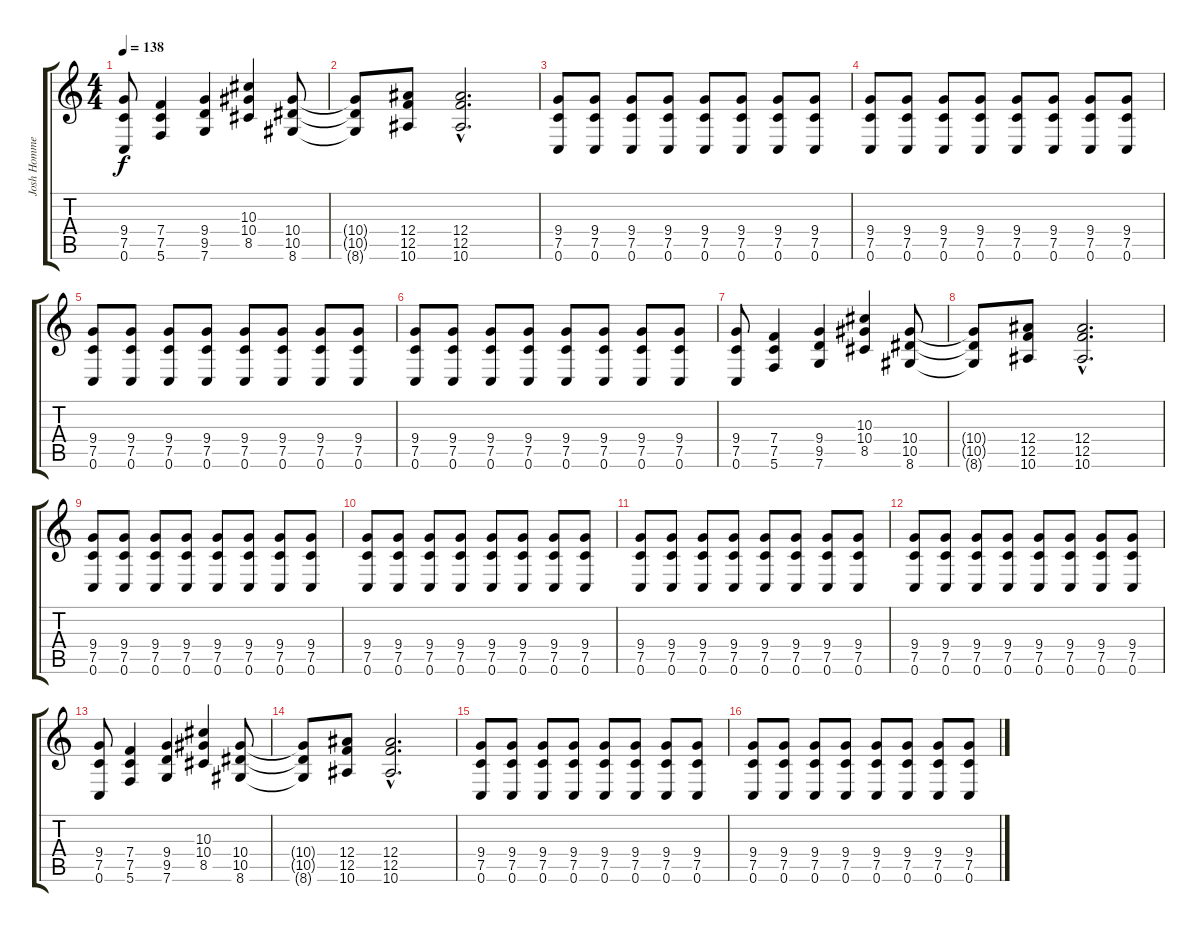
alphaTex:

\track ("Josh Homme" "Josh Homme") {instrument distortionguitar}
\staff {score tabs}
\tuning (C4 G3 Eb3 Bb2 F2 C2) {hide}
\ts (4 4)
\tempo 138
\clef g2
\ks c
(9.4 7.5 0.6).8{dy f} (7.4 7.5 5.6).4 (9.4 9.5 7.6).4 (10.3 10.4 8.5).4 (10.4 10.5 8.6).8 |
(10.4{t} 10.5{t} 8.6{t}).8 (12.4 12.5 10.6).8 (12.4{hac} 12.5{hac} 10.6{hac}).2{d} |
(9.4 7.5 0.6).8 (9.4 7.5 0.6).8 (9.4 7.5 0.6).8 (9.4 7.5 0.6).8 (9.4 7.5 0.6).8 (9.4 7.5 0.6).8 (9.4 7.5 0.6).8 (9.4 7.5 0.6).8 |
(9.4 7.5 0.6).8 (9.4 7.5 0.6).8 (9.4 7.5 0.6).8 (9.4 7.5 0.6).8 (9.4 7.5 0.6).8 (9.4 7.5 0.6).8 (9.4 7.5 0.6).8 (9.4 7.5 0.6).8 |
(9.4 7.5 0.6).8 (9.4 7.5 0.6).8 (9.4 7.5 0.6).8 (9.4 7.5 0.6).8 (9.4 7.5 0.6).8 (9.4 7.5 0.6).8 (9.4 7.5 0.6).8 (9.4 7.5 0.6).8 |
(9.4 7.5 0.6).8 (9.4 7.5 0.6).8 (9.4 7.5 0.6).8 (9.4 7.5 0.6).8 (9.4 7.5 0.6).8 (9.4 7.5 0.6).8 (9.4 7.5 0.6).8 (9.4 7.5 0.6).8 |
(9.4 7.5 0.6).8 (7.4 7.5 5.6).4 (9.4 9.5 7.6).4 (10.3 10.4 8.5).4 (10.4 10.5 8.6).8 |
(10.4{t} 10.5{t} 8.6{t}).8 (12.4 12.5 10.6).8 (12.4{hac} 12.5{hac} 10.6{hac}).2{d} |
(9.4 7.5 0.6).8 (9.4 7.5 0.6).8 (9.4 7.5 0.6).8 (9.4 7.5 0.6).8 (9.4 7.5 0.6).8 (9.4 7.5 0.6).8 (9.4 7.5 0.6).8 (9.4 7.5 0.6).8 |
(9.4 7.5 0.6).8 (9.4 7.5 0.6).8 (9.4 7.5 0.6).8 (9.4 7.5 0.6).8 (9.4 7.5 0.6).8 (9.4 7.5 0.6).8 (9.4 7.5 0.6).8 (9.4 7.5 0.6).8 |
(9.4 7.5 0.6).8 (9.4 7.5 0.6).8 (9.4 7.5 0.6).8 (9.4 7.5 0.6).8 (9.4 7.5 0.6).8 (9.4 7.5 0.6).8 (9.4 7.5 0.6).8 (9.4 7.5 0.6).8 |
(9.4 7.5 0.6).8 (9.4 7.5 0.6).8 (9.4 7.5 0.6).8 (9.4 7.5 0.6).8 (9.4 7.5 0.6).8 (9.4 7.5 0.6).8 (9.4 7.5 0.6).8 (9.4 7.5 0.6).8 |
(9.4 7.5 0.6).8 (7.4 7.5 5.6).4 (9.4 9.5 7.6).4 (10.3 10.4 8.5).4 (10.4 10.5 8.6).8 |
(10.4{t} 10.5{t} 8.6{t}).8 (12.4 12.5 10.6).8 (12.4{hac} 12.5{hac} 10.6{hac}).2{d} |
(9.4 7.5 0.6).8 (9.4 7.5 0.6).8 (9.4 7.5 0.6).8 (9.4 7.5 0.6).8 (9.4 7.5 0.6).8 (9.4 7.5 0.6).8 (9.4 7.5 0.6).8 (9.4 7.5 0.6).8 |
(9.4 7.5 0.6).8 (9.4 7.5 0.6).8 (9.4 7.5 0.6).8 (9.4 7.5 0.6).8 (9.4 7.5 0.6).8 (9.4 7.5 0.6).8 (9.4 7.5 0.6).8 (9.4 7.5 0.6).8
